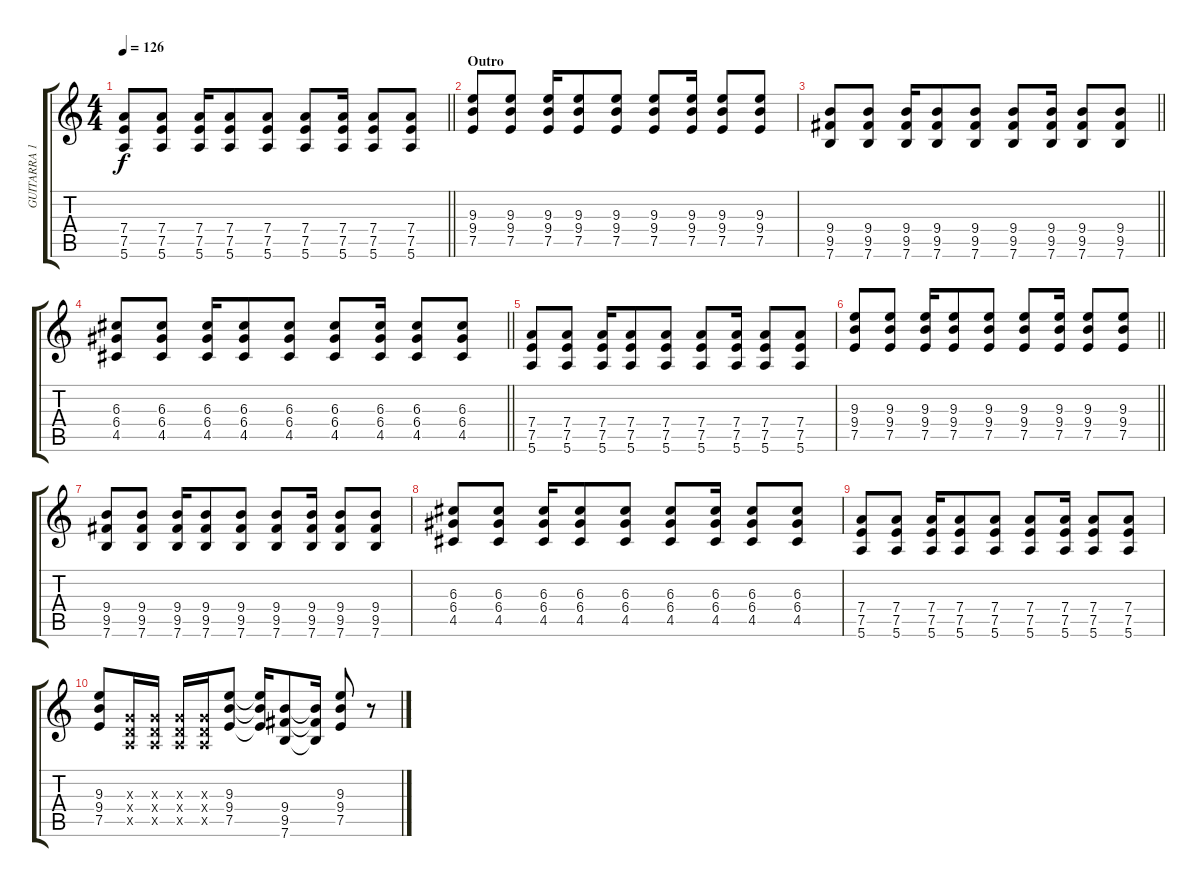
\track ("GUITARRA 1" "GUITARRA 1") {instrument electricguitarclean}
\staff {score tabs}
\tuning (E4 B3 G3 D3 A2 E2) {hide}
\ts (4 4)
\tempo 126
\clef g2
\barLineRight lightlight
\ks c
(7.4 7.5 5.6).8{dy f} (7.4 7.5 5.6).8 (7.4 7.5 5.6).16 (7.4 7.5 5.6).8 (7.4 7.5 5.6).8 (7.4 7.5 5.6).8 (7.4 7.5 5.6).16 (7.4 7.5 5.6).8 (7.4 7.5 5.6).8 |
\section ("" "Outro")
(9.3 9.4 7.5).8{volume 14} (9.3 9.4 7.5).8 (9.3 9.4 7.5).16 (9.3 9.4 7.5).8 (9.3 9.4 7.5).8 (9.3 9.4 7.5).8 (9.3 9.4 7.5).16 (9.3 9.4 7.5).8 (9.3 9.4 7.5).8 |
\barLineRight lightlight
(9.4 9.5 7.6).8 (9.4 9.5 7.6).8 (9.4 9.5 7.6).16 (9.4 9.5 7.6).8 (9.4 9.5 7.6).8 (9.4 9.5 7.6).8 (9.4 9.5 7.6).16 (9.4 9.5 7.6).8 (9.4 9.5 7.6).8 |
\barLineRight lightlight
(6.3 6.4 4.5).8 (6.3 6.4 4.5).8 (6.3 6.4 4.5).16 (6.3 6.4 4.5).8 (6.3 6.4 4.5).8 (6.3 6.4 4.5).8 (6.3 6.4 4.5).16 (6.3 6.4 4.5).8 (6.3 6.4 4.5).8 |
(7.4 7.5 5.6).8 (7.4 7.5 5.6).8 (7.4 7.5 5.6).16 (7.4 7.5 5.6).8 (7.4 7.5 5.6).8 (7.4 7.5 5.6).8 (7.4 7.5 5.6).16 (7.4 7.5 5.6).8 (7.4 7.5 5.6).8 |
\barLineRight lightlight
(9.3 9.4 7.5).8 (9.3 9.4 7.5).8 (9.3 9.4 7.5).16 (9.3 9.4 7.5).8 (9.3 9.4 7.5).8 (9.3 9.4 7.5).8 (9.3 9.4 7.5).16 (9.3 9.4 7.5).8 (9.3 9.4 7.5).8 |
(9.4 9.5 7.6).8 (9.4 9.5 7.6).8 (9.4 9.5 7.6).16 (9.4 9.5 7.6).8 (9.4 9.5 7.6).8 (9.4 9.5 7.6).8 (9.4 9.5 7.6).16 (9.4 9.5 7.6).8 (9.4 9.5 7.6).8 |
(6.3 6.4 4.5).8 (6.3 6.4 4.5).8 (6.3 6.4 4.5).16 (6.3 6.4 4.5).8 (6.3 6.4 4.5).8 (6.3 6.4 4.5).8 (6.3 6.4 4.5).16 (6.3 6.4 4.5).8 (6.3 6.4 4.5).8 |
(7.4 7.5 5.6).8 (7.4 7.5 5.6).8 (7.4 7.5 5.6).16 (7.4 7.5 5.6).8 (7.4 7.5 5.6).8 (7.4 7.5 5.6).8 (7.4 7.5 5.6).16 (7.4 7.5 5.6).8 (7.4 7.5 5.6).8 |
(9.3 9.4 7.5).8 (0.3{x} 0.4{x} 0.5{x}).16 (0.3{x} 0.4{x} 0.5{x}).16 (0.3{x} 0.4{x} 0.5{x}).16 (0.3{x} 0.4{x} 0.5{x}).16 (9.3 9.4 7.5).8 (9.3{t} 9.4{t} 7.5{t}).16 (9.4 9.5 7.6).8 (9.4{t} 9.5{t} 7.6{t}).16 (9.3 9.4 7.5).8 r.8
